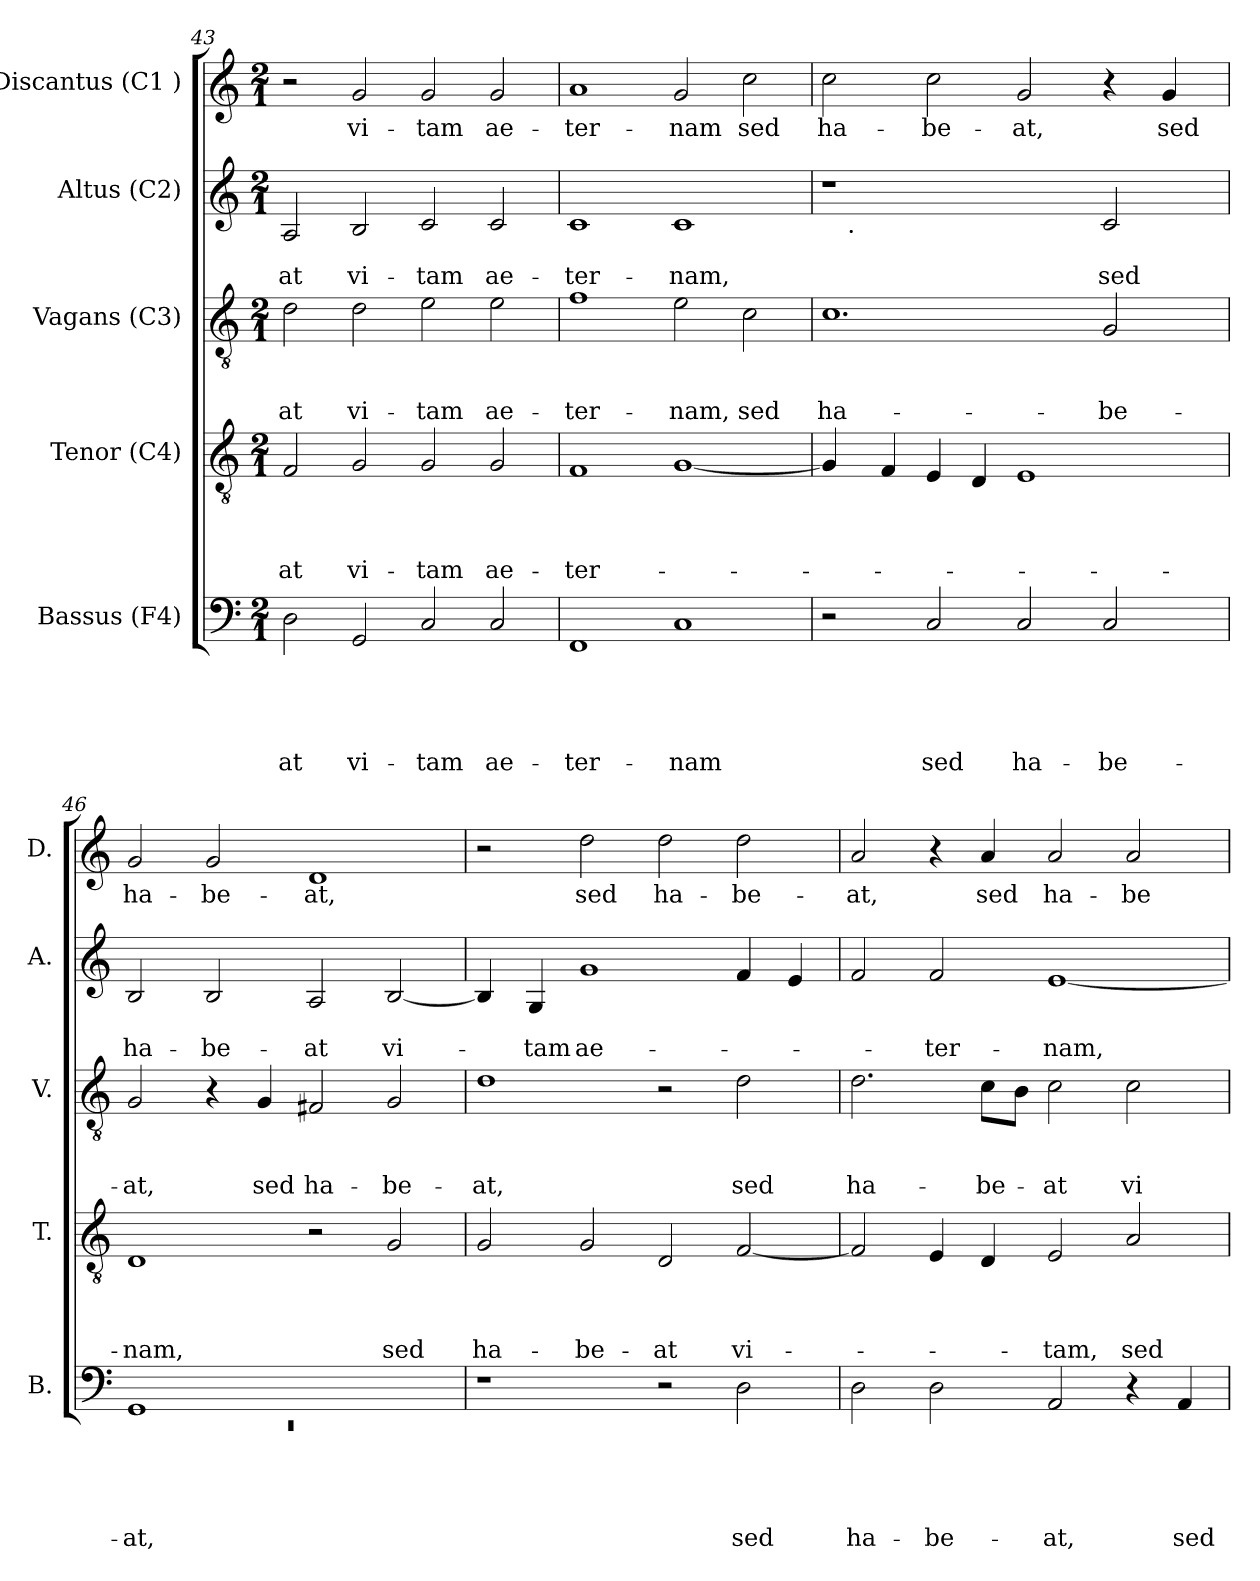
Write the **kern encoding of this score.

**kern	**text	**text	**text	**text	**text	**kern	**text	**text	**text	**text	**kern	**text	**text	**text	**kern	**text	**text	**kern	**text
*part5	*part5	*part5	*part5	*part5	*part5	*part4	*part4	*part4	*part4	*part4	*part3	*part3	*part3	*part3	*part2	*part2	*part2	*part1	*part1
*staff5	*staff5	*staff5	*staff5	*staff5	*staff5	*staff4	*staff4	*staff4	*staff4	*staff4	*staff3	*staff3	*staff3	*staff3	*staff2	*staff2	*staff2	*staff1	*staff1
*I"Bassus (F4)	*	*	*	*	*	*I"Tenor (C4)	*	*	*	*	*I"Vagans (C3)	*	*	*	*I"Altus (C2)	*	*	*I"Discantus (C1 )	*
*I'B.	*	*	*	*	*	*I'T.	*	*	*	*	*I'V.	*	*	*	*I'A.	*	*	*I'D.	*
*clefF4	*	*	*	*	*	*clefGv2	*	*	*	*	*clefGv2	*	*	*	*clefG2	*	*	*clefG2	*
*k[]	*	*	*	*	*	*k[]	*	*	*	*	*k[]	*	*	*	*k[]	*	*	*k[]	*
*C:	*	*	*	*	*	*C:	*	*	*	*	*C:	*	*	*	*C:	*	*	*C:	*
*M2/1	*	*	*	*	*	*M2/1	*	*	*	*	*M2/1	*	*	*	*M2/1	*	*	*M2/1	*
=43	=43	=43	=43	=43	=43	=43	=43	=43	=43	=43	=43	=43	=43	=43	=43	=43	=43	=43	=43
!	!	!	!	!	!LO:LY:b	!	!	!	!	!LO:LY:b	!	!	!	!LO:LY:b	!	!	!LO:LY:b	!	!
2D\	.	.	.	.	-at	2F/	.	.	.	-at	2d\	.	.	-at	2A/	.	-at	2r	.
!	!	!	!	!	!LO:LY:b	!	!	!	!	!LO:LY:b	!	!	!	!LO:LY:b	!	!	!LO:LY:b	!	!LO:LY:b
2GG/	.	.	.	.	vi-	2G/	.	.	.	vi-	2d\	.	.	vi-	2B/	.	vi-	2g/	vi-
!	!	!	!	!	!LO:LY:b	!	!	!	!	!LO:LY:b	!	!	!	!LO:LY:b	!	!	!LO:LY:b	!	!LO:LY:b
2C/	.	.	.	.	-tam	2G/	.	.	.	-tam	2e\	.	.	-tam	2c/	.	-tam	2g/	-tam
!	!	!	!	!	!LO:LY:b	!	!	!	!	!LO:LY:b	!	!	!	!LO:LY:b	!	!	!LO:LY:b	!	!LO:LY:b
2C/	.	.	.	.	ae-	2G/	.	.	.	ae-	2e\	.	.	ae-	2c/	.	ae-	2g/	ae-
=44	=44	=44	=44	=44	=44	=44	=44	=44	=44	=44	=44	=44	=44	=44	=44	=44	=44	=44	=44
!	!	!	!	!	!LO:LY:b	!	!	!	!	!LO:LY:b	!	!	!	!LO:LY:b	!	!	!LO:LY:b	!	!LO:LY:b
1FF	.	.	.	.	-ter-	1F	.	.	.	-ter-	1f	.	.	-ter-	1c	.	-ter-	1a	-ter-
!	!	!	!	!	!LO:LY:b	!	!	!	!	!	!	!	!	!LO:LY:b	!	!	!LO:LY:b	!	!LO:LY:b
1C	.	.	.	.	-nam	[<1G	.	.	.	.	2e\	.	.	-nam,	1c	.	-nam,	2g/	-nam
!	!	!	!	!	!	!	!	!	!	!	!	!	!	!LO:LY:b	!	!	!	!	!LO:LY:b
.	.	.	.	.	.	.	.	.	.	.	2c\	.	.	sed	.	.	.	2cc\	sed
=45	=45	=45	=45	=45	=45	=45	=45	=45	=45	=45	=45	=45	=45	=45	=45	=45	=45	=45	=45
!	!	!	!	!	!	!	!	!	!	!	!	!	!	!LO:LY:b	!	!	!	!	!LO:LY:b
*	*	*	*	*	*	*	*	*	*	*	*	*	*	*	*^	*	*	*	*
2r	.	.	.	.	.	4G/]	.	.	.	.	1.c	.	.	ha-	1r	16.ryy	.	.	2cc\	ha-
!	!	!	!	!	!	!	!	!	!	!	!	!	!	!	!	!LO:TX:b:t=.	!	!	!	!
.	.	.	.	.	.	.	.	.	.	.	.	.	.	.	.	1ryy	.	.	.	.
.	.	.	.	.	.	4F/	.	.	.	.	.	.	.	.	.	.	.	.	.	.
!	!	!	!	!	!LO:LY:b	!	!	!	!	!	!	!	!	!	!	!	!	!	!	!LO:LY:b
2C/	.	.	.	.	sed	4E/	.	.	.	.	.	.	.	.	.	.	.	.	2cc\	-be-
.	.	.	.	.	.	4D/	.	.	.	.	.	.	.	.	.	.	.	.	.	.
!	!	!	!	!	!LO:LY:b	!	!	!	!	!	!	!	!	!	!	!	!	!	!	!LO:LY:b
2C/	.	.	.	.	ha-	1E	.	.	.	.	.	.	.	.	2ryy	.	.	.	2g/	-at,
.	.	.	.	.	.	.	.	.	.	.	.	.	.	.	.	2ryy	.	.	.	.
!	!	!	!	!	!LO:LY:b	!	!	!	!	!	!	!	!	!LO:LY:b	!	!	!	!LO:LY:b	!	!
2C/	.	.	.	.	-be-	.	.	.	.	.	2G/	.	.	-be-	2c/	.	.	sed	4r	.
.	.	.	.	.	.	.	.	.	.	.	.	.	.	.	.	4ryy	.	.	.	.
!	!	!	!	!	!	!	!	!	!	!	!	!	!	!	!	!	!	!	!	!LO:LY:b
.	.	.	.	.	.	.	.	.	.	.	.	.	.	.	.	.	.	.	4g/	sed
.	.	.	.	.	.	.	.	.	.	.	.	.	.	.	.	8ryy	.	.	.	.
.	.	.	.	.	.	.	.	.	.	.	.	.	.	.	.	32ryy	.	.	.	.
!!LO:LB:g=z
=46	=46	=46	=46	=46	=46	=46	=46	=46	=46	=46	=46	=46	=46	=46	=46	=46	=46	=46	=46	=46
*^	*	*	*	*	*	*	*	*	*	*	*	*	*	*	*	*	*	*	*	*
!	!LO:N:vis=1	!	!	!	!	!LO:LY:b	!	!	!	!	!LO:LY:b	!	!	!	!LO:LY:b	!	!	!	!LO:LY:b	!	!LO:LY:b
*	*	*	*	*	*	*	*	*	*	*	*	*	*	*	*	*v	*v	*	*	*	*
1GG	0rEE	.	.	.	.	-at,	1D	.	.	.	-nam,	2G/	.	.	-at,	2B/	.	ha-	2g/	ha-
!	!	!	!	!	!	!	!	!	!	!	!	!	!	!	!	!	!	!LO:LY:b	!	!LO:LY:b
.	.	.	.	.	.	.	.	.	.	.	.	4r	.	.	.	2B/	.	-be-	2g/	-be-
!	!	!	!	!	!	!	!	!	!	!	!	!	!	!	!LO:LY:b	!	!	!	!	!
.	.	.	.	.	.	.	.	.	.	.	.	4G/	.	.	sed	.	.	.	.	.
!	!	!	!	!	!	!	!	!	!	!	!	!	!	!	!LO:LY:b	!	!	!LO:LY:b	!	!LO:LY:b
1ryy	.	.	.	.	.	.	2r	.	.	.	.	2F#X/	.	.	ha-	2A/	.	-at	1d	-at,
!	!	!	!	!	!	!	!	!	!	!	!LO:LY:b	!	!	!	!LO:LY:b	!	!	!LO:LY:b	!	!
.	.	.	.	.	.	.	2G/	.	.	.	sed	2G/	.	.	-be-	[<2B/	.	vi-	.	.
*v	*v	*	*	*	*	*	*	*	*	*	*	*	*	*	*	*	*	*	*	*
=47	=47	=47	=47	=47	=47	=47	=47	=47	=47	=47	=47	=47	=47	=47	=47	=47	=47	=47	=47
!	!	!	!	!	!	!	!	!	!	!LO:LY:b	!	!	!	!LO:LY:b	!	!	!	!	!
1r	.	.	.	.	.	2G/	.	.	.	ha-	1d	.	.	-at,	4B/]	.	.	2r	.
!	!	!	!	!	!	!	!	!	!	!	!	!	!	!	!	!	!LO:LY:b	!	!
.	.	.	.	.	.	.	.	.	.	.	.	.	.	.	4G/	.	-tam	.	.
!	!	!	!	!	!	!	!	!	!	!LO:LY:b	!	!	!	!	!	!	!LO:LY:b	!	!LO:LY:b
.	.	.	.	.	.	2G/	.	.	.	-be-	.	.	.	.	1g	.	ae-	2dd\	sed
!	!	!	!	!	!	!	!	!	!	!LO:LY:b	!	!	!	!	!	!	!	!	!LO:LY:b
2r	.	.	.	.	.	2D/	.	.	.	-at	2r	.	.	.	.	.	.	2dd\	ha-
!	!	!	!	!	!LO:LY:b	!	!	!	!	!LO:LY:b	!	!	!	!LO:LY:b	!	!	!	!	!LO:LY:b
2D\	.	.	.	.	sed	[<2F/	.	.	.	vi-	2d\	.	.	sed	4f/	.	.	2dd\	-be-
.	.	.	.	.	.	.	.	.	.	.	.	.	.	.	4e/	.	.	.	.
=48	=48	=48	=48	=48	=48	=48	=48	=48	=48	=48	=48	=48	=48	=48	=48	=48	=48	=48	=48
!	!	!	!	!	!LO:LY:b	!	!	!	!	!	!	!	!	!LO:LY:b	!	!	!	!	!LO:LY:b
2D\	.	.	.	.	ha-	2F/]	.	.	.	.	2.d\	.	.	ha-	2f/	.	.	2a/	-at,
!	!	!	!	!	!LO:LY:b	!	!	!	!	!	!	!	!	!	!	!	!LO:LY:b	!	!
2D\	.	.	.	.	-be-	4E/	.	.	.	.	.	.	.	.	2f/	.	-ter-	4r	.
!	!	!	!	!	!	!	!	!	!	!	!	!	!	!LO:LY:b	!	!	!	!	!LO:LY:b
.	.	.	.	.	.	4D/	.	.	.	.	8c\L	.	.	-be-	.	.	.	4a/	sed
.	.	.	.	.	.	.	.	.	.	.	8B\J	.	.	.	.	.	.	.	.
!	!	!	!	!	!LO:LY:b	!	!	!	!	!LO:LY:b	!	!	!	!LO:LY:b	!	!	!LO:LY:b	!	!LO:LY:b
2AA/	.	.	.	.	-at,	2E/	.	.	.	-tam,	2c\	.	.	-at	[>1e	.	-nam,	2a/	ha-
!	!	!	!	!	!	!	!	!	!	!LO:LY:b	!	!	!	!LO:LY:b	!	!	!	!	!LO:LY:b
4r	.	.	.	.	.	2A/	.	.	.	sed	2c\	.	.	vi-	.	.	.	2a/	-be-
!	!	!	!	!	!LO:LY:b	!	!	!	!	!	!	!	!	!	!	!	!	!	!
4AA/	.	.	.	.	sed	.	.	.	.	.	.	.	.	.	.	.	.	.	.
=	=	=	=	=	=	=	=	=	=	=	=	=	=	=	=	=	=	=	=
*-	*-	*-	*-	*-	*-	*-	*-	*-	*-	*-	*-	*-	*-	*-	*-	*-	*-	*-	*-
